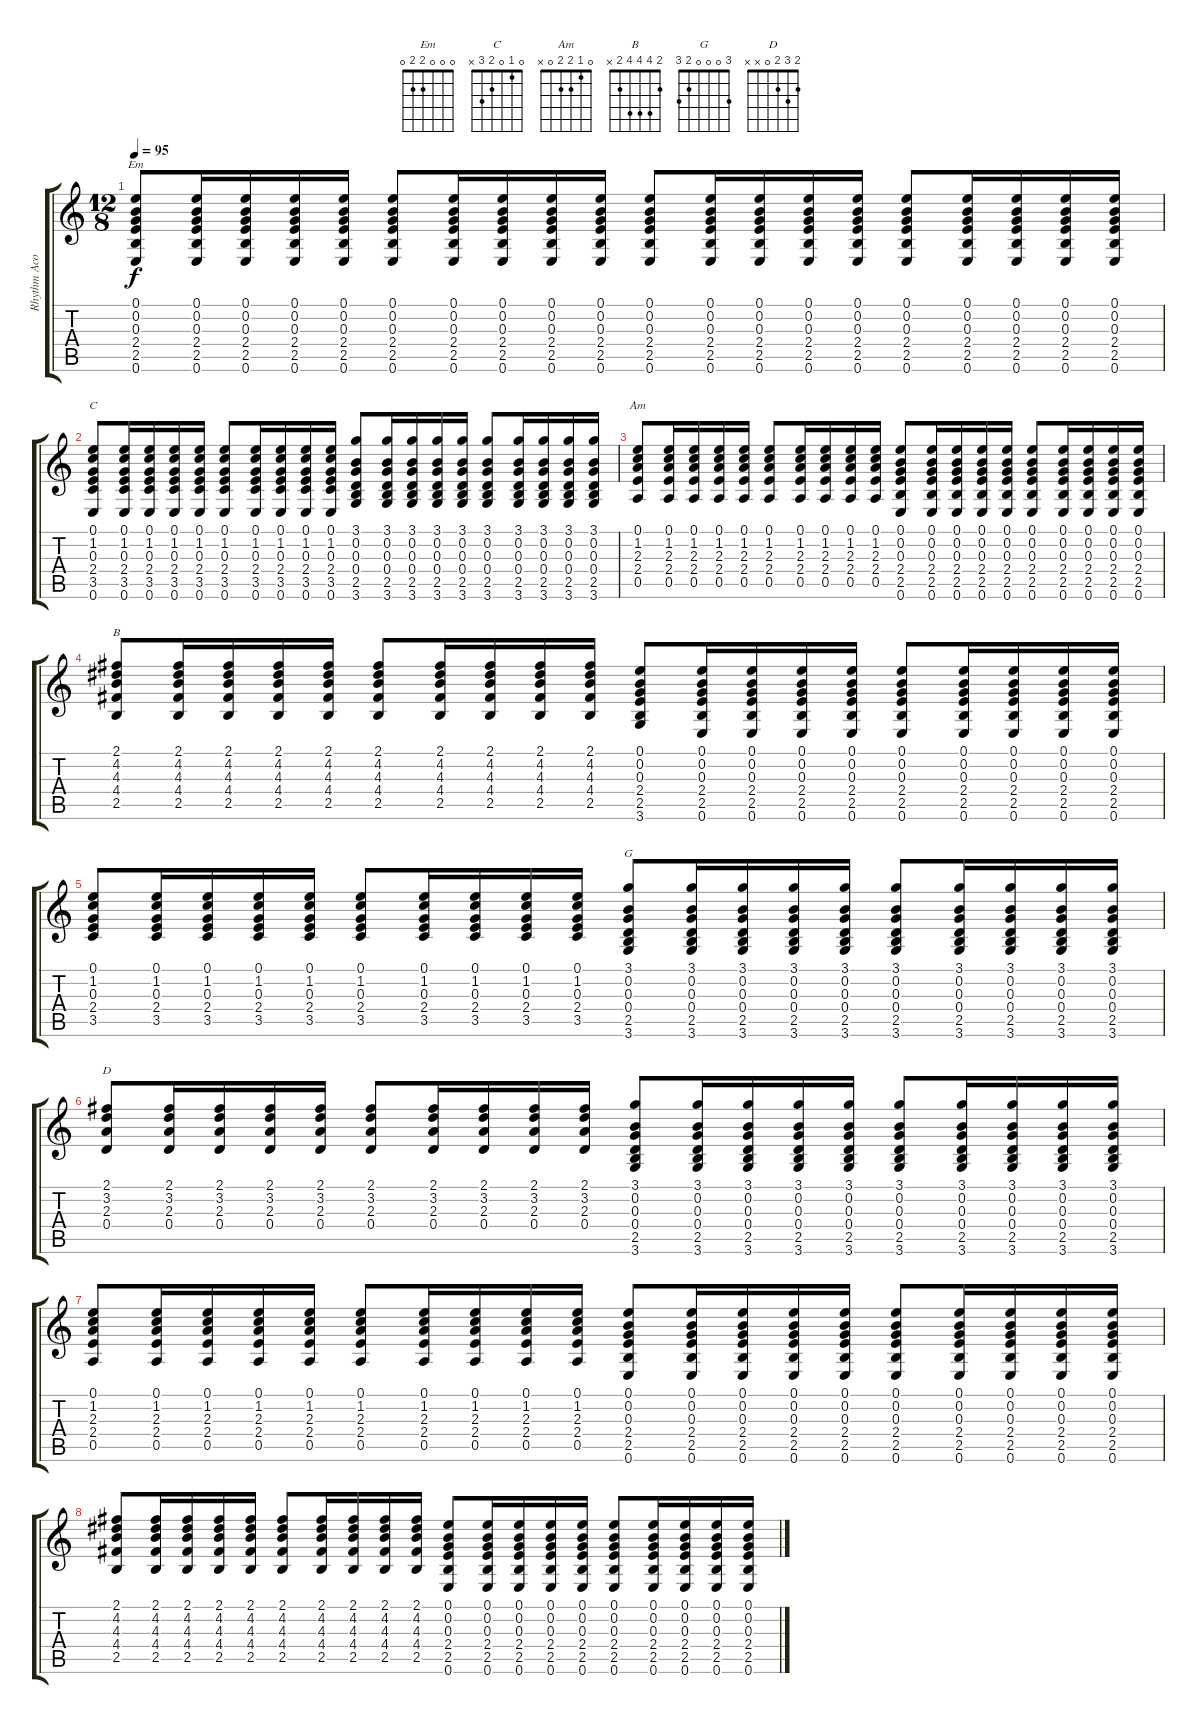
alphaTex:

\track ("Rhythm Acoustic" "Rhythm Aco") {instrument acousticguitarsteel}
\staff {score tabs}
\tuning (E4 B3 G3 D3 A2 E2) {hide}
\chord ("Em" 0 0 0 2 2 0)
\chord ("C" 0 1 0 2 3 x)
\chord ("Am" 0 1 2 2 0 x)
\chord ("B" 2 4 4 4 2 x)
\chord ("G" 3 0 0 0 2 3)
\chord ("D" 2 3 2 0 x x)
\ts (12 8)
\tempo 95
\clef g2
\ks c
(0.1 0.2 0.3 2.4 2.5 0.6).8{ch "Em" dy f} (0.1 0.2 0.3 2.4 2.5 0.6).16 (0.1 0.2 0.3 2.4 2.5 0.6).16 (0.1 0.2 0.3 2.4 2.5 0.6).16 (0.1 0.2 0.3 2.4 2.5 0.6).16 (0.1 0.2 0.3 2.4 2.5 0.6).8 (0.1 0.2 0.3 2.4 2.5 0.6).16 (0.1 0.2 0.3 2.4 2.5 0.6).16 (0.1 0.2 0.3 2.4 2.5 0.6).16 (0.1 0.2 0.3 2.4 2.5 0.6).16 (0.1 0.2 0.3 2.4 2.5 0.6).8 (0.1 0.2 0.3 2.4 2.5 0.6).16 (0.1 0.2 0.3 2.4 2.5 0.6).16 (0.1 0.2 0.3 2.4 2.5 0.6).16 (0.1 0.2 0.3 2.4 2.5 0.6).16 (0.1 0.2 0.3 2.4 2.5 0.6).8 (0.1 0.2 0.3 2.4 2.5 0.6).16 (0.1 0.2 0.3 2.4 2.5 0.6).16 (0.1 0.2 0.3 2.4 2.5 0.6).16 (0.1 0.2 0.3 2.4 2.5 0.6).16 |
(0.1 1.2 0.3 2.4 3.5 0.6).8{ch "C"} (0.1 1.2 0.3 2.4 3.5 0.6).16 (0.1 1.2 0.3 2.4 3.5 0.6).16 (0.1 1.2 0.3 2.4 3.5 0.6).16 (0.1 1.2 0.3 2.4 3.5 0.6).16 (0.1 1.2 0.3 2.4 3.5 0.6).8 (0.1 1.2 0.3 2.4 3.5 0.6).16 (0.1 1.2 0.3 2.4 3.5 0.6).16 (0.1 1.2 0.3 2.4 3.5 0.6).16 (0.1 1.2 0.3 2.4 3.5 0.6).16 (3.1 0.2 0.3 0.4 2.5 3.6).8 (3.1 0.2 0.3 0.4 2.5 3.6).16 (3.1 0.2 0.3 0.4 2.5 3.6).16 (3.1 0.2 0.3 0.4 2.5 3.6).16 (3.1 0.2 0.3 0.4 2.5 3.6).16 (3.1 0.2 0.3 0.4 2.5 3.6).8 (3.1 0.2 0.3 0.4 2.5 3.6).16 (3.1 0.2 0.3 0.4 2.5 3.6).16 (3.1 0.2 0.3 0.4 2.5 3.6).16 (3.1 0.2 0.3 0.4 2.5 3.6).16 |
(0.1 1.2 2.3 2.4 0.5).8{ch "Am"} (0.1 1.2 2.3 2.4 0.5).16 (0.1 1.2 2.3 2.4 0.5).16 (0.1 1.2 2.3 2.4 0.5).16 (0.1 1.2 2.3 2.4 0.5).16 (0.1 1.2 2.3 2.4 0.5).8 (0.1 1.2 2.3 2.4 0.5).16 (0.1 1.2 2.3 2.4 0.5).16 (0.1 1.2 2.3 2.4 0.5).16 (0.1 1.2 2.3 2.4 0.5).16 (0.1 0.2 0.3 2.4 2.5 0.6).8 (0.1 0.2 0.3 2.4 2.5 0.6).16 (0.1 0.2 0.3 2.4 2.5 0.6).16 (0.1 0.2 0.3 2.4 2.5 0.6).16 (0.1 0.2 0.3 2.4 2.5 0.6).16 (0.1 0.2 0.3 2.4 2.5 0.6).8 (0.1 0.2 0.3 2.4 2.5 0.6).16 (0.1 0.2 0.3 2.4 2.5 0.6).16 (0.1 0.2 0.3 2.4 2.5 0.6).16 (0.1 0.2 0.3 2.4 2.5 0.6).16 |
(2.1 4.2 4.3 4.4 2.5).8{ch "B"} (2.1 4.2 4.3 4.4 2.5).16 (2.1 4.2 4.3 4.4 2.5).16 (2.1 4.2 4.3 4.4 2.5).16 (2.1 4.2 4.3 4.4 2.5).16 (2.1 4.2 4.3 4.4 2.5).8 (2.1 4.2 4.3 4.4 2.5).16 (2.1 4.2 4.3 4.4 2.5).16 (2.1 4.2 4.3 4.4 2.5).16 (2.1 4.2 4.3 4.4 2.5).16 (0.1 0.2 0.3 2.4 2.5 3.6).8 (0.1 0.2 0.3 2.4 2.5 0.6).16 (0.1 0.2 0.3 2.4 2.5 0.6).16 (0.1 0.2 0.3 2.4 2.5 0.6).16 (0.1 0.2 0.3 2.4 2.5 0.6).16 (0.1 0.2 0.3 2.4 2.5 0.6).8 (0.1 0.2 0.3 2.4 2.5 0.6).16 (0.1 0.2 0.3 2.4 2.5 0.6).16 (0.1 0.2 0.3 2.4 2.5 0.6).16 (0.1 0.2 0.3 2.4 2.5 0.6).16 |
(0.1 1.2 0.3 2.4 3.5).8 (0.1 1.2 0.3 2.4 3.5).16 (0.1 1.2 0.3 2.4 3.5).16 (0.1 1.2 0.3 2.4 3.5).16 (0.1 1.2 0.3 2.4 3.5).16 (0.1 1.2 0.3 2.4 3.5).8 (0.1 1.2 0.3 2.4 3.5).16 (0.1 1.2 0.3 2.4 3.5).16 (0.1 1.2 0.3 2.4 3.5).16 (0.1 1.2 0.3 2.4 3.5).16 (3.1 0.2 0.3 0.4 2.5 3.6).8{ch "G"} (3.1 0.2 0.3 0.4 2.5 3.6).16 (3.1 0.2 0.3 0.4 2.5 3.6).16 (3.1 0.2 0.3 0.4 2.5 3.6).16 (3.1 0.2 0.3 0.4 2.5 3.6).16 (3.1 0.2 0.3 0.4 2.5 3.6).8 (3.1 0.2 0.3 0.4 2.5 3.6).16 (3.1 0.2 0.3 0.4 2.5 3.6).16 (3.1 0.2 0.3 0.4 2.5 3.6).16 (3.1 0.2 0.3 0.4 2.5 3.6).16 |
(2.1 3.2 2.3 0.4).8{ch "D"} (2.1 3.2 2.3 0.4).16 (2.1 3.2 2.3 0.4).16 (2.1 3.2 2.3 0.4).16 (2.1 3.2 2.3 0.4).16 (2.1 3.2 2.3 0.4).8 (2.1 3.2 2.3 0.4).16 (2.1 3.2 2.3 0.4).16 (2.1 3.2 2.3 0.4).16 (2.1 3.2 2.3 0.4).16 (3.1 0.2 0.3 0.4 2.5 3.6).8 (3.1 0.2 0.3 0.4 2.5 3.6).16 (3.1 0.2 0.3 0.4 2.5 3.6).16 (3.1 0.2 0.3 0.4 2.5 3.6).16 (3.1 0.2 0.3 0.4 2.5 3.6).16 (3.1 0.2 0.3 0.4 2.5 3.6).8 (3.1 0.2 0.3 0.4 2.5 3.6).16 (3.1 0.2 0.3 0.4 2.5 3.6).16 (3.1 0.2 0.3 0.4 2.5 3.6).16 (3.1 0.2 0.3 0.4 2.5 3.6).16 |
(0.1 1.2 2.3 2.4 0.5).8 (0.1 1.2 2.3 2.4 0.5).16 (0.1 1.2 2.3 2.4 0.5).16 (0.1 1.2 2.3 2.4 0.5).16 (0.1 1.2 2.3 2.4 0.5).16 (0.1 1.2 2.3 2.4 0.5).8 (0.1 1.2 2.3 2.4 0.5).16 (0.1 1.2 2.3 2.4 0.5).16 (0.1 1.2 2.3 2.4 0.5).16 (0.1 1.2 2.3 2.4 0.5).16 (0.1 0.2 0.3 2.4 2.5 0.6).8 (0.1 0.2 0.3 2.4 2.5 0.6).16 (0.1 0.2 0.3 2.4 2.5 0.6).16 (0.1 0.2 0.3 2.4 2.5 0.6).16 (0.1 0.2 0.3 2.4 2.5 0.6).16 (0.1 0.2 0.3 2.4 2.5 0.6).8 (0.1 0.2 0.3 2.4 2.5 0.6).16 (0.1 0.2 0.3 2.4 2.5 0.6).16 (0.1 0.2 0.3 2.4 2.5 0.6).16 (0.1 0.2 0.3 2.4 2.5 0.6).16 |
(2.1 4.2 4.3 4.4 2.5).8 (2.1 4.2 4.3 4.4 2.5).16 (2.1 4.2 4.3 4.4 2.5).16 (2.1 4.2 4.3 4.4 2.5).16 (2.1 4.2 4.3 4.4 2.5).16 (2.1 4.2 4.3 4.4 2.5).8 (2.1 4.2 4.3 4.4 2.5).16 (2.1 4.2 4.3 4.4 2.5).16 (2.1 4.2 4.3 4.4 2.5).16 (2.1 4.2 4.3 4.4 2.5).16 (0.1 0.2 0.3 2.4 2.5 0.6).8 (0.1 0.2 0.3 2.4 2.5 0.6).16 (0.1 0.2 0.3 2.4 2.5 0.6).16 (0.1 0.2 0.3 2.4 2.5 0.6).16 (0.1 0.2 0.3 2.4 2.5 0.6).16 (0.1 0.2 0.3 2.4 2.5 0.6).8 (0.1 0.2 0.3 2.4 2.5 0.6).16 (0.1 0.2 0.3 2.4 2.5 0.6).16 (0.1 0.2 0.3 2.4 2.5 0.6).16 (0.1 0.2 0.3 2.4 2.5 0.6).16
